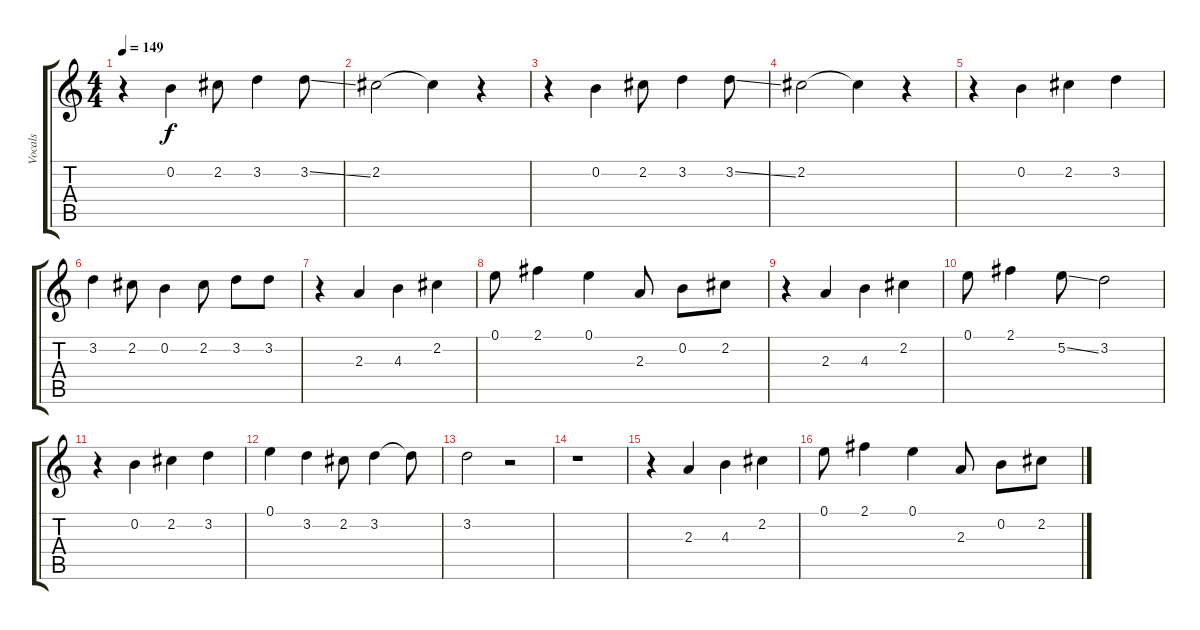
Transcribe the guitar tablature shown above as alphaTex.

\track ("Vocals" "Vocals") {instrument contrabass}
\staff {score tabs}
\tuning (E4 B3 G3 D3 A2 E2) {hide}
\ts (4 4)
\tempo 149
\clef g2
\ks c
r.4{dy f} 0.2.4 2.2.8 3.2.4 3.2{ss}.8 |
2.2.2 2.2{t}.4 r.4 |
r.4 0.2.4 2.2.8 3.2.4 3.2{ss}.8 |
2.2.2 2.2{t}.4 r.4 |
r.4 0.2.4 2.2.4 3.2.4 |
3.2.4 2.2.8 0.2.4 2.2.8 3.2.8 3.2.8 |
r.4 2.3.4 4.3.4 2.2.4 |
0.1.8 2.1.4 0.1.4 2.3.8 0.2.8 2.2.8 |
r.4 2.3.4 4.3.4 2.2.4 |
0.1.8 2.1.4 5.2{ss}.8 3.2.2 |
r.4 0.2.4 2.2.4 3.2.4 |
0.1.4 3.2.4 2.2.8 3.2.4 3.2{t}.8 |
3.2.2 r.2 |
r.1 |
r.4 2.3.4 4.3.4 2.2.4 |
0.1.8 2.1.4 0.1.4 2.3.8 0.2.8 2.2.8
